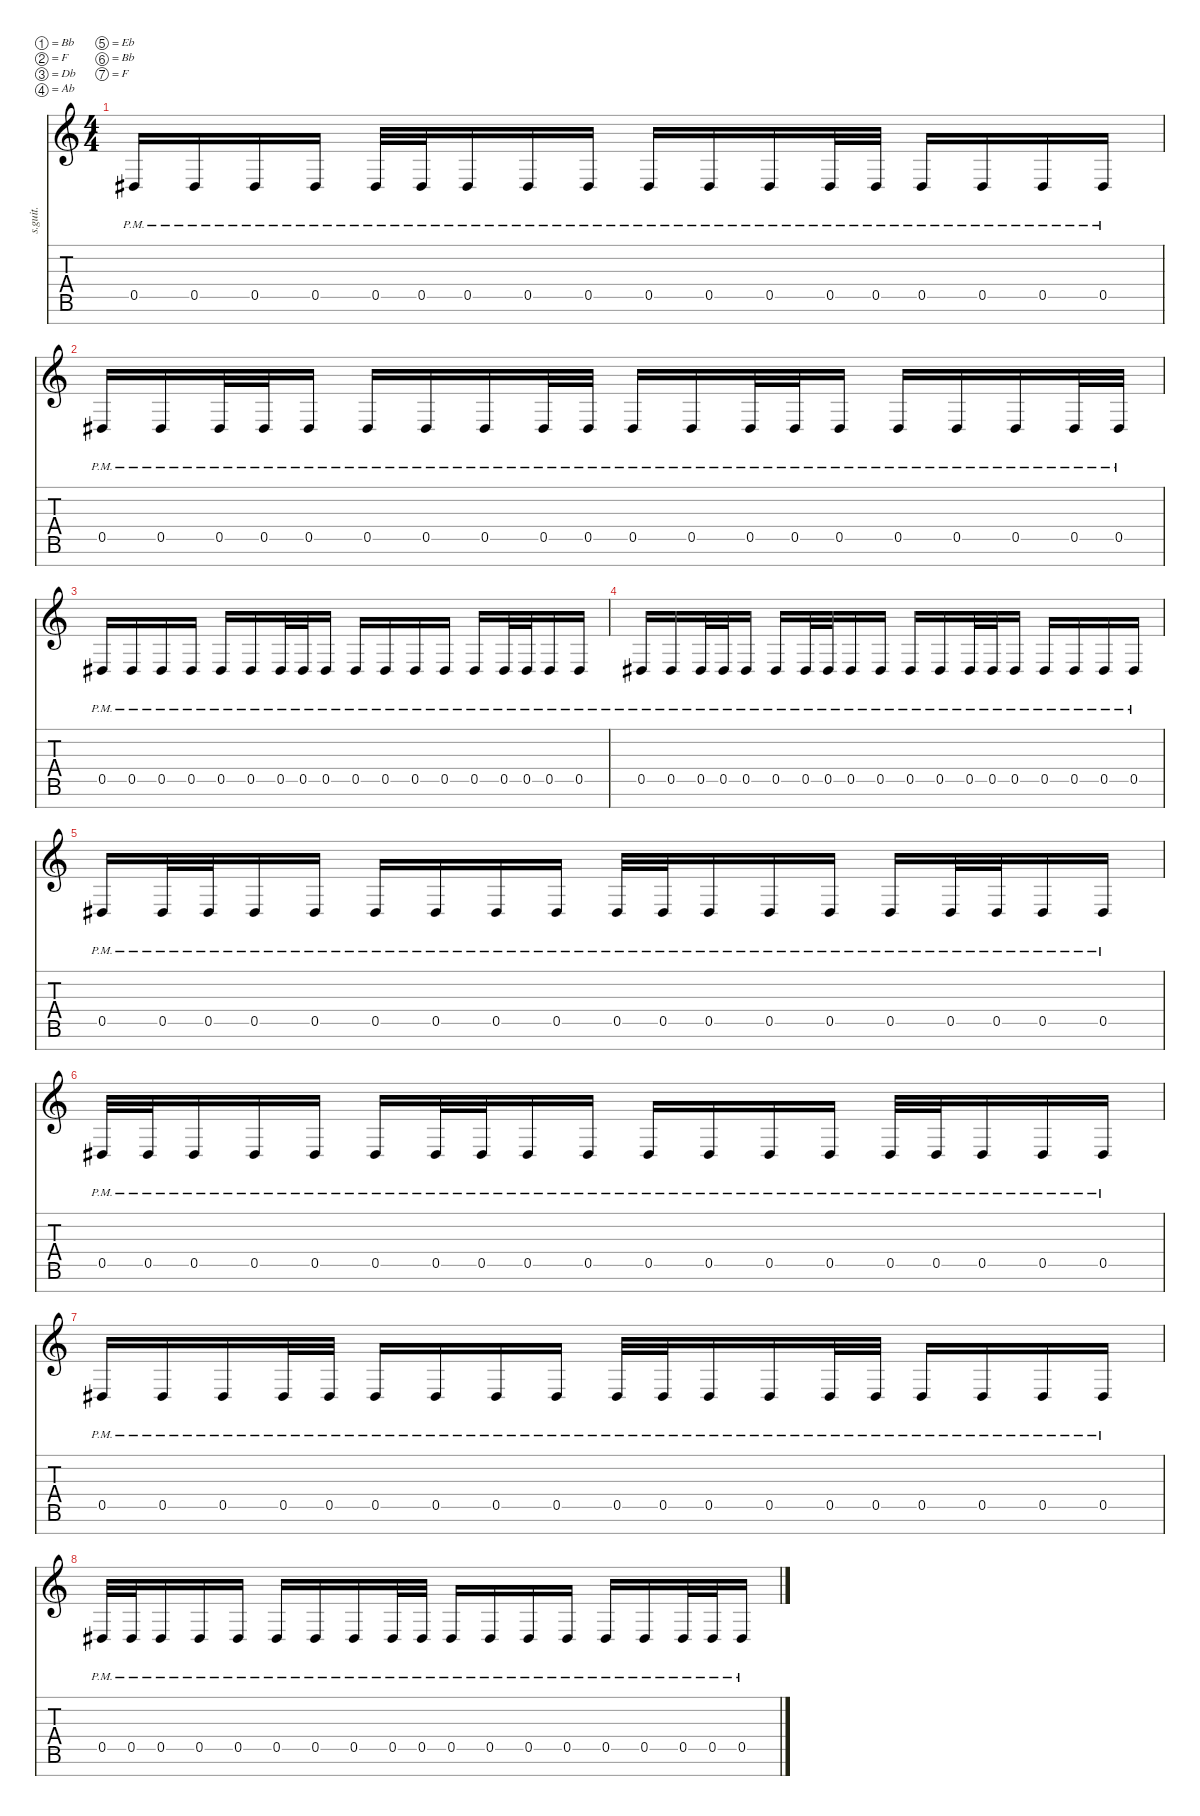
\defaultSystemsLayout 4
\hideDynamics
\bracketExtendMode nobrackets
\track ("Fredrik Thordendal (Guitar 1)" "s.guit.") {instrument distortionguitar}
\staff {score tabs}
\tuning (Bb3 F3 Db3 Ab2 Eb2 Bb1 F1)
\ts (4 4)
\tempo (115 hide)
\clef g2
\ks c
0.5{pm acc #}.16{lyrics (0 "") lyrics (1 "") lyrics (2 "") lyrics (3 "") lyrics (4 "") dy f} 0.5{pm acc #}.16{lyrics (0 "") lyrics (1 "") lyrics (2 "") lyrics (3 "") lyrics (4 "")} 0.5{pm acc #}.16{lyrics (0 "") lyrics (1 "") lyrics (2 "") lyrics (3 "") lyrics (4 "")} 0.5{pm acc #}.16{lyrics (0 "") lyrics (1 "") lyrics (2 "") lyrics (3 "") lyrics (4 "")} 0.5{pm acc #}.32{lyrics (0 "") lyrics (1 "") lyrics (2 "") lyrics (3 "") lyrics (4 "")} 0.5{pm acc #}.32{lyrics (0 "") lyrics (1 "") lyrics (2 "") lyrics (3 "") lyrics (4 "")} 0.5{pm acc #}.16{lyrics (0 "") lyrics (1 "") lyrics (2 "") lyrics (3 "") lyrics (4 "")} 0.5{pm acc #}.16{lyrics (0 "") lyrics (1 "") lyrics (2 "") lyrics (3 "") lyrics (4 "")} 0.5{pm acc #}.16{lyrics (0 "") lyrics (1 "") lyrics (2 "") lyrics (3 "") lyrics (4 "")} 0.5{pm acc #}.16{lyrics (0 "") lyrics (1 "") lyrics (2 "") lyrics (3 "") lyrics (4 "")} 0.5{pm acc #}.16{lyrics (0 "") lyrics (1 "") lyrics (2 "") lyrics (3 "") lyrics (4 "")} 0.5{pm acc #}.16{lyrics (0 "") lyrics (1 "") lyrics (2 "") lyrics (3 "") lyrics (4 "")} 0.5{pm acc #}.32{lyrics (0 "") lyrics (1 "") lyrics (2 "") lyrics (3 "") lyrics (4 "")} 0.5{pm acc #}.32{lyrics (0 "") lyrics (1 "") lyrics (2 "") lyrics (3 "") lyrics (4 "")} 0.5{pm acc #}.16{lyrics (0 "") lyrics (1 "") lyrics (2 "") lyrics (3 "") lyrics (4 "")} 0.5{pm acc #}.16{lyrics (0 "") lyrics (1 "") lyrics (2 "") lyrics (3 "") lyrics (4 "")} 0.5{pm acc #}.16{lyrics (0 "") lyrics (1 "") lyrics (2 "") lyrics (3 "") lyrics (4 "")} 0.5{pm acc #}.16{lyrics (0 "") lyrics (1 "") lyrics (2 "") lyrics (3 "") lyrics (4 "")} |
0.5{pm acc #}.16{lyrics (0 "") lyrics (1 "") lyrics (2 "") lyrics (3 "") lyrics (4 "")} 0.5{pm acc #}.16{lyrics (0 "") lyrics (1 "") lyrics (2 "") lyrics (3 "") lyrics (4 "")} 0.5{pm acc #}.32{lyrics (0 "") lyrics (1 "") lyrics (2 "") lyrics (3 "") lyrics (4 "")} 0.5{pm acc #}.32{lyrics (0 "") lyrics (1 "") lyrics (2 "") lyrics (3 "") lyrics (4 "")} 0.5{pm acc #}.16{lyrics (0 "") lyrics (1 "") lyrics (2 "") lyrics (3 "") lyrics (4 "")} 0.5{pm acc #}.16{lyrics (0 "") lyrics (1 "") lyrics (2 "") lyrics (3 "") lyrics (4 "")} 0.5{pm acc #}.16{lyrics (0 "") lyrics (1 "") lyrics (2 "") lyrics (3 "") lyrics (4 "")} 0.5{pm acc #}.16{lyrics (0 "") lyrics (1 "") lyrics (2 "") lyrics (3 "") lyrics (4 "")} 0.5{pm acc #}.32{lyrics (0 "") lyrics (1 "") lyrics (2 "") lyrics (3 "") lyrics (4 "")} 0.5{pm acc #}.32{lyrics (0 "") lyrics (1 "") lyrics (2 "") lyrics (3 "") lyrics (4 "")} 0.5{pm acc #}.16{lyrics (0 "") lyrics (1 "") lyrics (2 "") lyrics (3 "") lyrics (4 "")} 0.5{pm acc #}.16{lyrics (0 "") lyrics (1 "") lyrics (2 "") lyrics (3 "") lyrics (4 "")} 0.5{pm acc #}.32{lyrics (0 "") lyrics (1 "") lyrics (2 "") lyrics (3 "") lyrics (4 "")} 0.5{pm acc #}.32{lyrics (0 "") lyrics (1 "") lyrics (2 "") lyrics (3 "") lyrics (4 "")} 0.5{pm acc #}.16{lyrics (0 "") lyrics (1 "") lyrics (2 "") lyrics (3 "") lyrics (4 "")} 0.5{pm acc #}.16{lyrics (0 "") lyrics (1 "") lyrics (2 "") lyrics (3 "") lyrics (4 "")} 0.5{pm acc #}.16{lyrics (0 "") lyrics (1 "") lyrics (2 "") lyrics (3 "") lyrics (4 "")} 0.5{pm acc #}.16{lyrics (0 "") lyrics (1 "") lyrics (2 "") lyrics (3 "") lyrics (4 "")} 0.5{pm acc #}.32{lyrics (0 "") lyrics (1 "") lyrics (2 "") lyrics (3 "") lyrics (4 "")} 0.5{pm acc #}.32{lyrics (0 "") lyrics (1 "") lyrics (2 "") lyrics (3 "") lyrics (4 "")} |
0.5{pm acc #}.16{lyrics (0 "") lyrics (1 "") lyrics (2 "") lyrics (3 "") lyrics (4 "")} 0.5{pm acc #}.16{lyrics (0 "") lyrics (1 "") lyrics (2 "") lyrics (3 "") lyrics (4 "")} 0.5{pm acc #}.16{lyrics (0 "") lyrics (1 "") lyrics (2 "") lyrics (3 "") lyrics (4 "")} 0.5{pm acc #}.16{lyrics (0 "") lyrics (1 "") lyrics (2 "") lyrics (3 "") lyrics (4 "")} 0.5{pm acc #}.16{lyrics (0 "") lyrics (1 "") lyrics (2 "") lyrics (3 "") lyrics (4 "")} 0.5{pm acc #}.16{lyrics (0 "") lyrics (1 "") lyrics (2 "") lyrics (3 "") lyrics (4 "")} 0.5{pm acc #}.32{lyrics (0 "") lyrics (1 "") lyrics (2 "") lyrics (3 "") lyrics (4 "")} 0.5{pm acc #}.32{lyrics (0 "") lyrics (1 "") lyrics (2 "") lyrics (3 "") lyrics (4 "")} 0.5{pm acc #}.16{lyrics (0 "") lyrics (1 "") lyrics (2 "") lyrics (3 "") lyrics (4 "")} 0.5{pm acc #}.16{lyrics (0 "") lyrics (1 "") lyrics (2 "") lyrics (3 "") lyrics (4 "")} 0.5{pm acc #}.16{lyrics (0 "") lyrics (1 "") lyrics (2 "") lyrics (3 "") lyrics (4 "")} 0.5{pm acc #}.16{lyrics (0 "") lyrics (1 "") lyrics (2 "") lyrics (3 "") lyrics (4 "")} 0.5{pm acc #}.16{lyrics (0 "") lyrics (1 "") lyrics (2 "") lyrics (3 "") lyrics (4 "")} 0.5{pm acc #}.16{lyrics (0 "") lyrics (1 "") lyrics (2 "") lyrics (3 "") lyrics (4 "")} 0.5{pm acc #}.32{lyrics (0 "") lyrics (1 "") lyrics (2 "") lyrics (3 "") lyrics (4 "")} 0.5{pm acc #}.32{lyrics (0 "") lyrics (1 "") lyrics (2 "") lyrics (3 "") lyrics (4 "")} 0.5{pm acc #}.16{lyrics (0 "") lyrics (1 "") lyrics (2 "") lyrics (3 "") lyrics (4 "")} 0.5{pm acc #}.16{lyrics (0 "") lyrics (1 "") lyrics (2 "") lyrics (3 "") lyrics (4 "")} |
0.5{pm acc #}.16{lyrics (0 "") lyrics (1 "") lyrics (2 "") lyrics (3 "") lyrics (4 "")} 0.5{pm acc #}.16{lyrics (0 "") lyrics (1 "") lyrics (2 "") lyrics (3 "") lyrics (4 "")} 0.5{pm acc #}.32{lyrics (0 "") lyrics (1 "") lyrics (2 "") lyrics (3 "") lyrics (4 "")} 0.5{pm acc #}.32{lyrics (0 "") lyrics (1 "") lyrics (2 "") lyrics (3 "") lyrics (4 "")} 0.5{pm acc #}.16{lyrics (0 "") lyrics (1 "") lyrics (2 "") lyrics (3 "") lyrics (4 "")} 0.5{pm acc #}.16{lyrics (0 "") lyrics (1 "") lyrics (2 "") lyrics (3 "") lyrics (4 "")} 0.5{pm acc #}.32{lyrics (0 "") lyrics (1 "") lyrics (2 "") lyrics (3 "") lyrics (4 "")} 0.5{pm acc #}.32{lyrics (0 "") lyrics (1 "") lyrics (2 "") lyrics (3 "") lyrics (4 "")} 0.5{pm acc #}.16{lyrics (0 "") lyrics (1 "") lyrics (2 "") lyrics (3 "") lyrics (4 "")} 0.5{pm acc #}.16{lyrics (0 "") lyrics (1 "") lyrics (2 "") lyrics (3 "") lyrics (4 "")} 0.5{pm acc #}.16{lyrics (0 "") lyrics (1 "") lyrics (2 "") lyrics (3 "") lyrics (4 "")} 0.5{pm acc #}.16{lyrics (0 "") lyrics (1 "") lyrics (2 "") lyrics (3 "") lyrics (4 "")} 0.5{pm acc #}.32{lyrics (0 "") lyrics (1 "") lyrics (2 "") lyrics (3 "") lyrics (4 "")} 0.5{pm acc #}.32{lyrics (0 "") lyrics (1 "") lyrics (2 "") lyrics (3 "") lyrics (4 "")} 0.5{pm acc #}.16{lyrics (0 "") lyrics (1 "") lyrics (2 "") lyrics (3 "") lyrics (4 "")} 0.5{pm acc #}.16{lyrics (0 "") lyrics (1 "") lyrics (2 "") lyrics (3 "") lyrics (4 "")} 0.5{pm acc #}.16{lyrics (0 "") lyrics (1 "") lyrics (2 "") lyrics (3 "") lyrics (4 "")} 0.5{pm acc #}.16{lyrics (0 "") lyrics (1 "") lyrics (2 "") lyrics (3 "") lyrics (4 "")} 0.5{pm acc #}.16{lyrics (0 "") lyrics (1 "") lyrics (2 "") lyrics (3 "") lyrics (4 "")} |
0.5{pm acc #}.16{lyrics (0 "") lyrics (1 "") lyrics (2 "") lyrics (3 "") lyrics (4 "")} 0.5{pm acc #}.32{lyrics (0 "") lyrics (1 "") lyrics (2 "") lyrics (3 "") lyrics (4 "")} 0.5{pm acc #}.32{lyrics (0 "") lyrics (1 "") lyrics (2 "") lyrics (3 "") lyrics (4 "")} 0.5{pm acc #}.16{lyrics (0 "") lyrics (1 "") lyrics (2 "") lyrics (3 "") lyrics (4 "")} 0.5{pm acc #}.16{lyrics (0 "") lyrics (1 "") lyrics (2 "") lyrics (3 "") lyrics (4 "")} 0.5{pm acc #}.16{lyrics (0 "") lyrics (1 "") lyrics (2 "") lyrics (3 "") lyrics (4 "")} 0.5{pm acc #}.16{lyrics (0 "") lyrics (1 "") lyrics (2 "") lyrics (3 "") lyrics (4 "")} 0.5{pm acc #}.16{lyrics (0 "") lyrics (1 "") lyrics (2 "") lyrics (3 "") lyrics (4 "")} 0.5{pm acc #}.16{lyrics (0 "") lyrics (1 "") lyrics (2 "") lyrics (3 "") lyrics (4 "")} 0.5{pm acc #}.32{lyrics (0 "") lyrics (1 "") lyrics (2 "") lyrics (3 "") lyrics (4 "")} 0.5{pm acc #}.32{lyrics (0 "") lyrics (1 "") lyrics (2 "") lyrics (3 "") lyrics (4 "")} 0.5{pm acc #}.16{lyrics (0 "") lyrics (1 "") lyrics (2 "") lyrics (3 "") lyrics (4 "")} 0.5{pm acc #}.16{lyrics (0 "") lyrics (1 "") lyrics (2 "") lyrics (3 "") lyrics (4 "")} 0.5{pm acc #}.16{lyrics (0 "") lyrics (1 "") lyrics (2 "") lyrics (3 "") lyrics (4 "")} 0.5{pm acc #}.16{lyrics (0 "") lyrics (1 "") lyrics (2 "") lyrics (3 "") lyrics (4 "")} 0.5{pm acc #}.32{lyrics (0 "") lyrics (1 "") lyrics (2 "") lyrics (3 "") lyrics (4 "")} 0.5{pm acc #}.32{lyrics (0 "") lyrics (1 "") lyrics (2 "") lyrics (3 "") lyrics (4 "")} 0.5{pm acc #}.16{lyrics (0 "") lyrics (1 "") lyrics (2 "") lyrics (3 "") lyrics (4 "")} 0.5{pm acc #}.16{lyrics (0 "") lyrics (1 "") lyrics (2 "") lyrics (3 "") lyrics (4 "")} |
0.5{pm acc #}.32{lyrics (0 "") lyrics (1 "") lyrics (2 "") lyrics (3 "") lyrics (4 "")} 0.5{pm acc #}.32{lyrics (0 "") lyrics (1 "") lyrics (2 "") lyrics (3 "") lyrics (4 "")} 0.5{pm acc #}.16{lyrics (0 "") lyrics (1 "") lyrics (2 "") lyrics (3 "") lyrics (4 "")} 0.5{pm acc #}.16{lyrics (0 "") lyrics (1 "") lyrics (2 "") lyrics (3 "") lyrics (4 "")} 0.5{pm acc #}.16{lyrics (0 "") lyrics (1 "") lyrics (2 "") lyrics (3 "") lyrics (4 "")} 0.5{pm acc #}.16{lyrics (0 "") lyrics (1 "") lyrics (2 "") lyrics (3 "") lyrics (4 "")} 0.5{pm acc #}.32{lyrics (0 "") lyrics (1 "") lyrics (2 "") lyrics (3 "") lyrics (4 "")} 0.5{pm acc #}.32{lyrics (0 "") lyrics (1 "") lyrics (2 "") lyrics (3 "") lyrics (4 "")} 0.5{pm acc #}.16{lyrics (0 "") lyrics (1 "") lyrics (2 "") lyrics (3 "") lyrics (4 "")} 0.5{pm acc #}.16{lyrics (0 "") lyrics (1 "") lyrics (2 "") lyrics (3 "") lyrics (4 "")} 0.5{pm acc #}.16{lyrics (0 "") lyrics (1 "") lyrics (2 "") lyrics (3 "") lyrics (4 "")} 0.5{pm acc #}.16{lyrics (0 "") lyrics (1 "") lyrics (2 "") lyrics (3 "") lyrics (4 "")} 0.5{pm acc #}.16{lyrics (0 "") lyrics (1 "") lyrics (2 "") lyrics (3 "") lyrics (4 "")} 0.5{pm acc #}.16{lyrics (0 "") lyrics (1 "") lyrics (2 "") lyrics (3 "") lyrics (4 "")} 0.5{pm acc #}.32{lyrics (0 "") lyrics (1 "") lyrics (2 "") lyrics (3 "") lyrics (4 "")} 0.5{pm acc #}.32{lyrics (0 "") lyrics (1 "") lyrics (2 "") lyrics (3 "") lyrics (4 "")} 0.5{pm acc #}.16{lyrics (0 "") lyrics (1 "") lyrics (2 "") lyrics (3 "") lyrics (4 "")} 0.5{pm acc #}.16{lyrics (0 "") lyrics (1 "") lyrics (2 "") lyrics (3 "") lyrics (4 "")} 0.5{pm acc #}.16{lyrics (0 "") lyrics (1 "") lyrics (2 "") lyrics (3 "") lyrics (4 "")} |
0.5{pm acc #}.16{lyrics (0 "") lyrics (1 "") lyrics (2 "") lyrics (3 "") lyrics (4 "")} 0.5{pm acc #}.16{lyrics (0 "") lyrics (1 "") lyrics (2 "") lyrics (3 "") lyrics (4 "")} 0.5{pm acc #}.16{lyrics (0 "") lyrics (1 "") lyrics (2 "") lyrics (3 "") lyrics (4 "")} 0.5{pm acc #}.32{lyrics (0 "") lyrics (1 "") lyrics (2 "") lyrics (3 "") lyrics (4 "")} 0.5{pm acc #}.32{lyrics (0 "") lyrics (1 "") lyrics (2 "") lyrics (3 "") lyrics (4 "")} 0.5{pm acc #}.16{lyrics (0 "") lyrics (1 "") lyrics (2 "") lyrics (3 "") lyrics (4 "")} 0.5{pm acc #}.16{lyrics (0 "") lyrics (1 "") lyrics (2 "") lyrics (3 "") lyrics (4 "")} 0.5{pm acc #}.16{lyrics (0 "") lyrics (1 "") lyrics (2 "") lyrics (3 "") lyrics (4 "")} 0.5{pm acc #}.16{lyrics (0 "") lyrics (1 "") lyrics (2 "") lyrics (3 "") lyrics (4 "")} 0.5{pm acc #}.32{lyrics (0 "") lyrics (1 "") lyrics (2 "") lyrics (3 "") lyrics (4 "")} 0.5{pm acc #}.32{lyrics (0 "") lyrics (1 "") lyrics (2 "") lyrics (3 "") lyrics (4 "")} 0.5{pm acc #}.16{lyrics (0 "") lyrics (1 "") lyrics (2 "") lyrics (3 "") lyrics (4 "")} 0.5{pm acc #}.16{lyrics (0 "") lyrics (1 "") lyrics (2 "") lyrics (3 "") lyrics (4 "")} 0.5{pm acc #}.32{lyrics (0 "") lyrics (1 "") lyrics (2 "") lyrics (3 "") lyrics (4 "")} 0.5{pm acc #}.32{lyrics (0 "") lyrics (1 "") lyrics (2 "") lyrics (3 "") lyrics (4 "")} 0.5{pm acc #}.16{lyrics (0 "") lyrics (1 "") lyrics (2 "") lyrics (3 "") lyrics (4 "")} 0.5{pm acc #}.16{lyrics (0 "") lyrics (1 "") lyrics (2 "") lyrics (3 "") lyrics (4 "")} 0.5{pm acc #}.16{lyrics (0 "") lyrics (1 "") lyrics (2 "") lyrics (3 "") lyrics (4 "")} 0.5{pm acc #}.16{lyrics (0 "") lyrics (1 "") lyrics (2 "") lyrics (3 "") lyrics (4 "")} |
0.5{pm acc #}.32{lyrics (0 "") lyrics (1 "") lyrics (2 "") lyrics (3 "") lyrics (4 "")} 0.5{pm acc #}.32{lyrics (0 "") lyrics (1 "") lyrics (2 "") lyrics (3 "") lyrics (4 "")} 0.5{pm acc #}.16{lyrics (0 "") lyrics (1 "") lyrics (2 "") lyrics (3 "") lyrics (4 "")} 0.5{pm acc #}.16{lyrics (0 "") lyrics (1 "") lyrics (2 "") lyrics (3 "") lyrics (4 "")} 0.5{pm acc #}.16{lyrics (0 "") lyrics (1 "") lyrics (2 "") lyrics (3 "") lyrics (4 "")} 0.5{pm acc #}.16{lyrics (0 "") lyrics (1 "") lyrics (2 "") lyrics (3 "") lyrics (4 "")} 0.5{pm acc #}.16{lyrics (0 "") lyrics (1 "") lyrics (2 "") lyrics (3 "") lyrics (4 "")} 0.5{pm acc #}.16{lyrics (0 "") lyrics (1 "") lyrics (2 "") lyrics (3 "") lyrics (4 "")} 0.5{pm acc #}.32{lyrics (0 "") lyrics (1 "") lyrics (2 "") lyrics (3 "") lyrics (4 "")} 0.5{pm acc #}.32{lyrics (0 "") lyrics (1 "") lyrics (2 "") lyrics (3 "") lyrics (4 "")} 0.5{pm acc #}.16{lyrics (0 "") lyrics (1 "") lyrics (2 "") lyrics (3 "") lyrics (4 "")} 0.5{pm acc #}.16{lyrics (0 "") lyrics (1 "") lyrics (2 "") lyrics (3 "") lyrics (4 "")} 0.5{pm acc #}.16{lyrics (0 "") lyrics (1 "") lyrics (2 "") lyrics (3 "") lyrics (4 "")} 0.5{pm acc #}.16{lyrics (0 "") lyrics (1 "") lyrics (2 "") lyrics (3 "") lyrics (4 "")} 0.5{pm acc #}.16{lyrics (0 "") lyrics (1 "") lyrics (2 "") lyrics (3 "") lyrics (4 "")} 0.5{pm acc #}.16{lyrics (0 "") lyrics (1 "") lyrics (2 "") lyrics (3 "") lyrics (4 "")} 0.5{pm acc #}.32{lyrics (0 "") lyrics (1 "") lyrics (2 "") lyrics (3 "") lyrics (4 "")} 0.5{pm acc #}.32{lyrics (0 "") lyrics (1 "") lyrics (2 "") lyrics (3 "") lyrics (4 "")} 0.5{pm acc #}.16{lyrics (0 "") lyrics (1 "") lyrics (2 "") lyrics (3 "") lyrics (4 "")}
